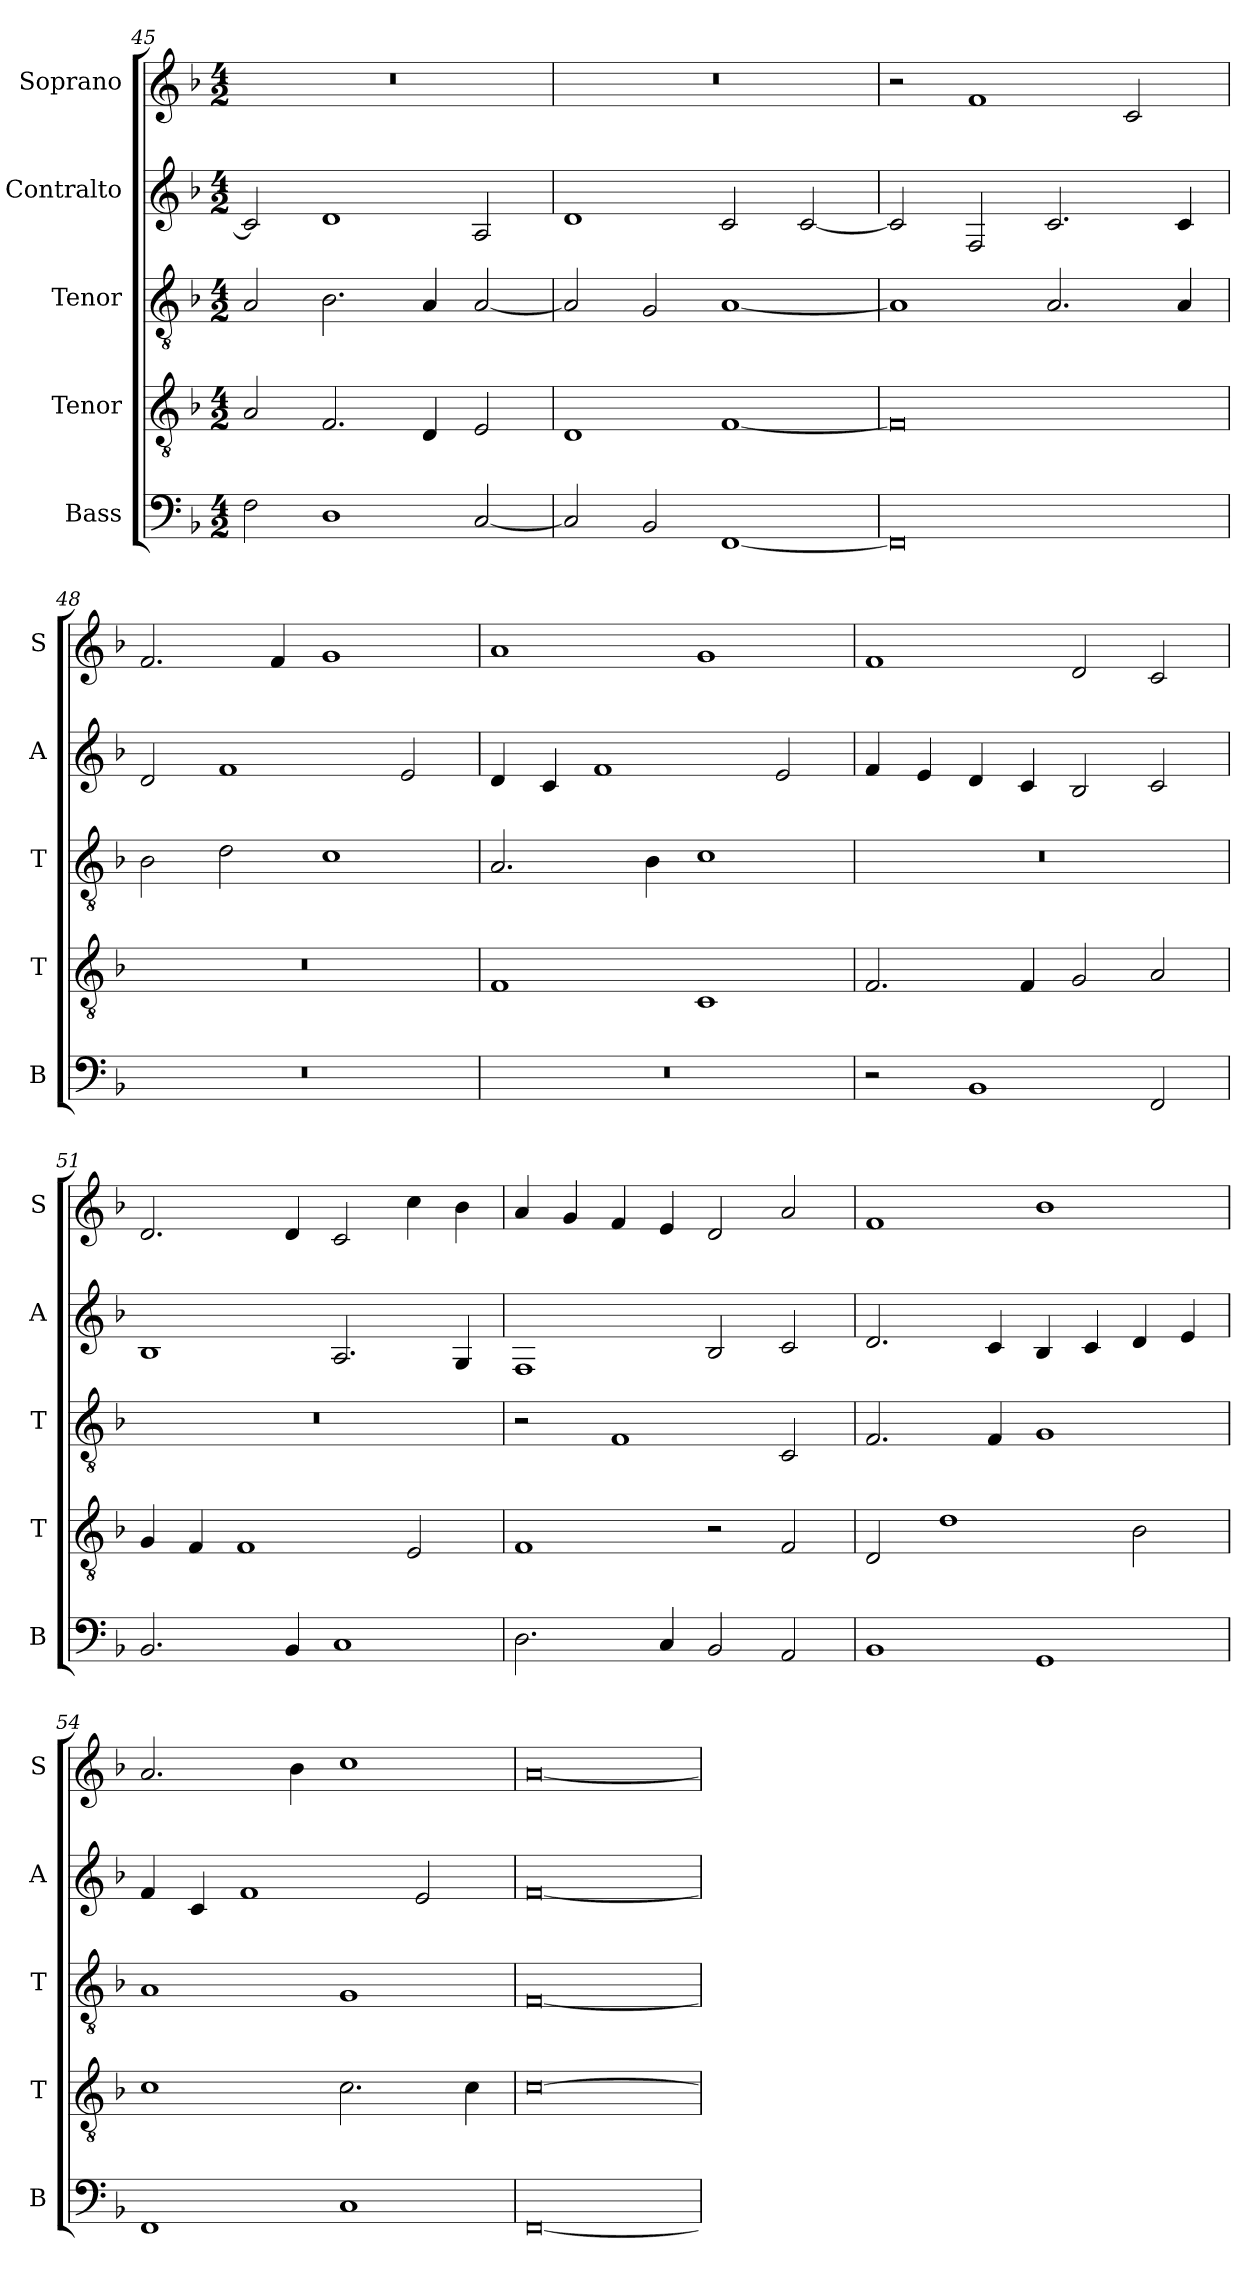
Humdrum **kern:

**kern	**kern	**kern	**kern	**kern
*part5	*part4	*part3	*part2	*part1
*staff5	*staff4	*staff3	*staff2	*staff1
*I"Bass	*I"Tenor	*I"Tenor	*I"Contralto	*I"Soprano
*I'B	*I'T	*I'T	*I'A	*I'S
*clefF4	*clefGv2	*clefGv2	*clefG2	*clefG2
*k[b-]	*k[b-]	*k[b-]	*k[b-]	*k[b-]
*F:ion	*F:ion	*F:ion	*F:ion	*F:ion
*M4/2	*M4/2	*M4/2	*M4/2	*M4/2
=45	=45	=45	=45	=45
2F	2A	2A	2c]	0r
1D	2.F	2.B-	1d	.
.	4D	4A	.	.
[2C	2E	[2A	2A	.
=46	=46	=46	=46	=46
2C]	1D	2A]	1d	0r
2BB-	.	2G	.	.
[1FF	[1F	[1A	2c	.
.	.	.	[2c	.
=47	=47	=47	=47	=47
0FF]	0F]	1A]	2c]	2r
.	.	.	2F	1f
.	.	2.A	2.c	.
.	.	.	.	2c
.	.	4A	4c	.
=48	=48	=48	=48	=48
0r	0r	2B-	2d	2.f
.	.	2d	1f	.
.	.	.	.	4f
.	.	1c	.	1g
.	.	.	2e	.
=49	=49	=49	=49	=49
0r	1F	2.A	4d	1a
.	.	.	4c	.
.	.	.	1f	.
.	.	4B-	.	.
.	1C	1c	.	1g
.	.	.	2e	.
=50	=50	=50	=50	=50
2r	2.F	0r	4f	1f
.	.	.	4e	.
1BB-	.	.	4d	.
.	4F	.	4c	.
.	2G	.	2B-	2d
2FF	2A	.	2c	2c
=51	=51	=51	=51	=51
2.BB-	4G	0r	1B-	2.d
.	4F	.	.	.
.	1F	.	.	.
4BB-	.	.	.	4d
1C	.	.	2.A	2c
.	2E	.	.	4cc
.	.	.	4G	4b-
=52	=52	=52	=52	=52
2.D	1F	2r	1F	4a
.	.	.	.	4g
.	.	1F	.	4f
4C	.	.	.	4e
2BB-	2r	.	2B-	2d
2AA	2F	2C	2c	2a
=53	=53	=53	=53	=53
1BB-	2D	2.F	2.d	1f
.	1d	.	.	.
.	.	4F	4c	.
1GG	.	1G	4B-	1b-
.	.	.	4c	.
.	2B-	.	4d	.
.	.	.	4e	.
=54	=54	=54	=54	=54
1FF	1c	1A	4f	2.a
.	.	.	4c	.
.	.	.	1f	.
.	.	.	.	4b-
1C	2.c	1G	.	1cc
.	.	.	2e	.
.	4c	.	.	.
=55	=55	=55	=55	=55
[0FF	[0c	[0F	[0f	[0a
=	=	=	=	=
*-	*-	*-	*-	*-
